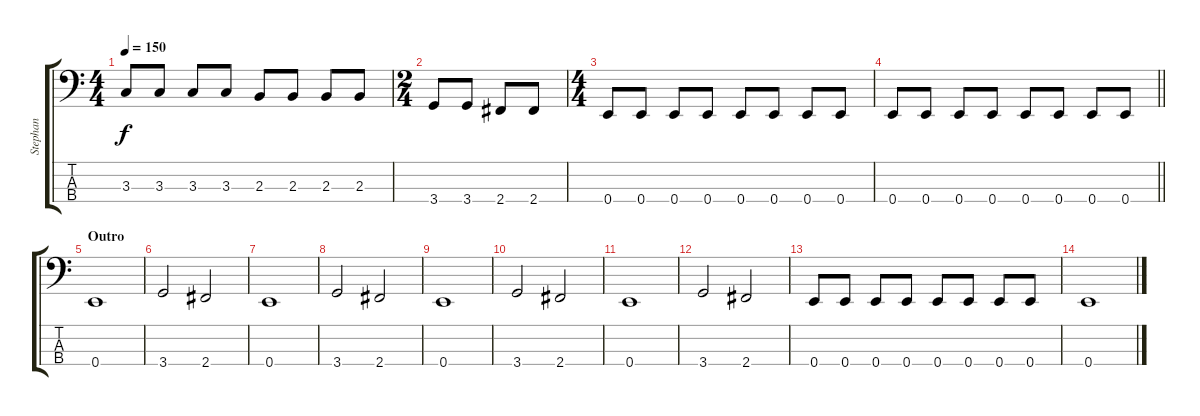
\track ("Stephan" "Stephan") {instrument electricbasspick}
\staff {score tabs}
\tuning (G2 D2 A1 E1) {hide}
\ts (4 4)
\tempo 150
\clef f4
\ks c
3.3.8{dy f} 3.3.8 3.3.8 3.3.8 2.3.8 2.3.8 2.3.8 2.3.8 |
\ts (2 4)
3.4.8 3.4.8 2.4.8 2.4.8 |
\ts (4 4)
0.4.8 0.4.8 0.4.8 0.4.8 0.4.8 0.4.8 0.4.8 0.4.8 |
\barLineRight lightlight
0.4.8 0.4.8 0.4.8 0.4.8 0.4.8 0.4.8 0.4.8 0.4.8 |
\section ("" "Outro")
0.4.1 |
3.4.2 2.4.2 |
0.4.1 |
3.4.2 2.4.2 |
0.4.1 |
3.4.2 2.4.2 |
0.4.1 |
3.4.2 2.4.2 |
0.4.8 0.4.8 0.4.8 0.4.8 0.4.8 0.4.8 0.4.8 0.4.8 |
0.4.1
